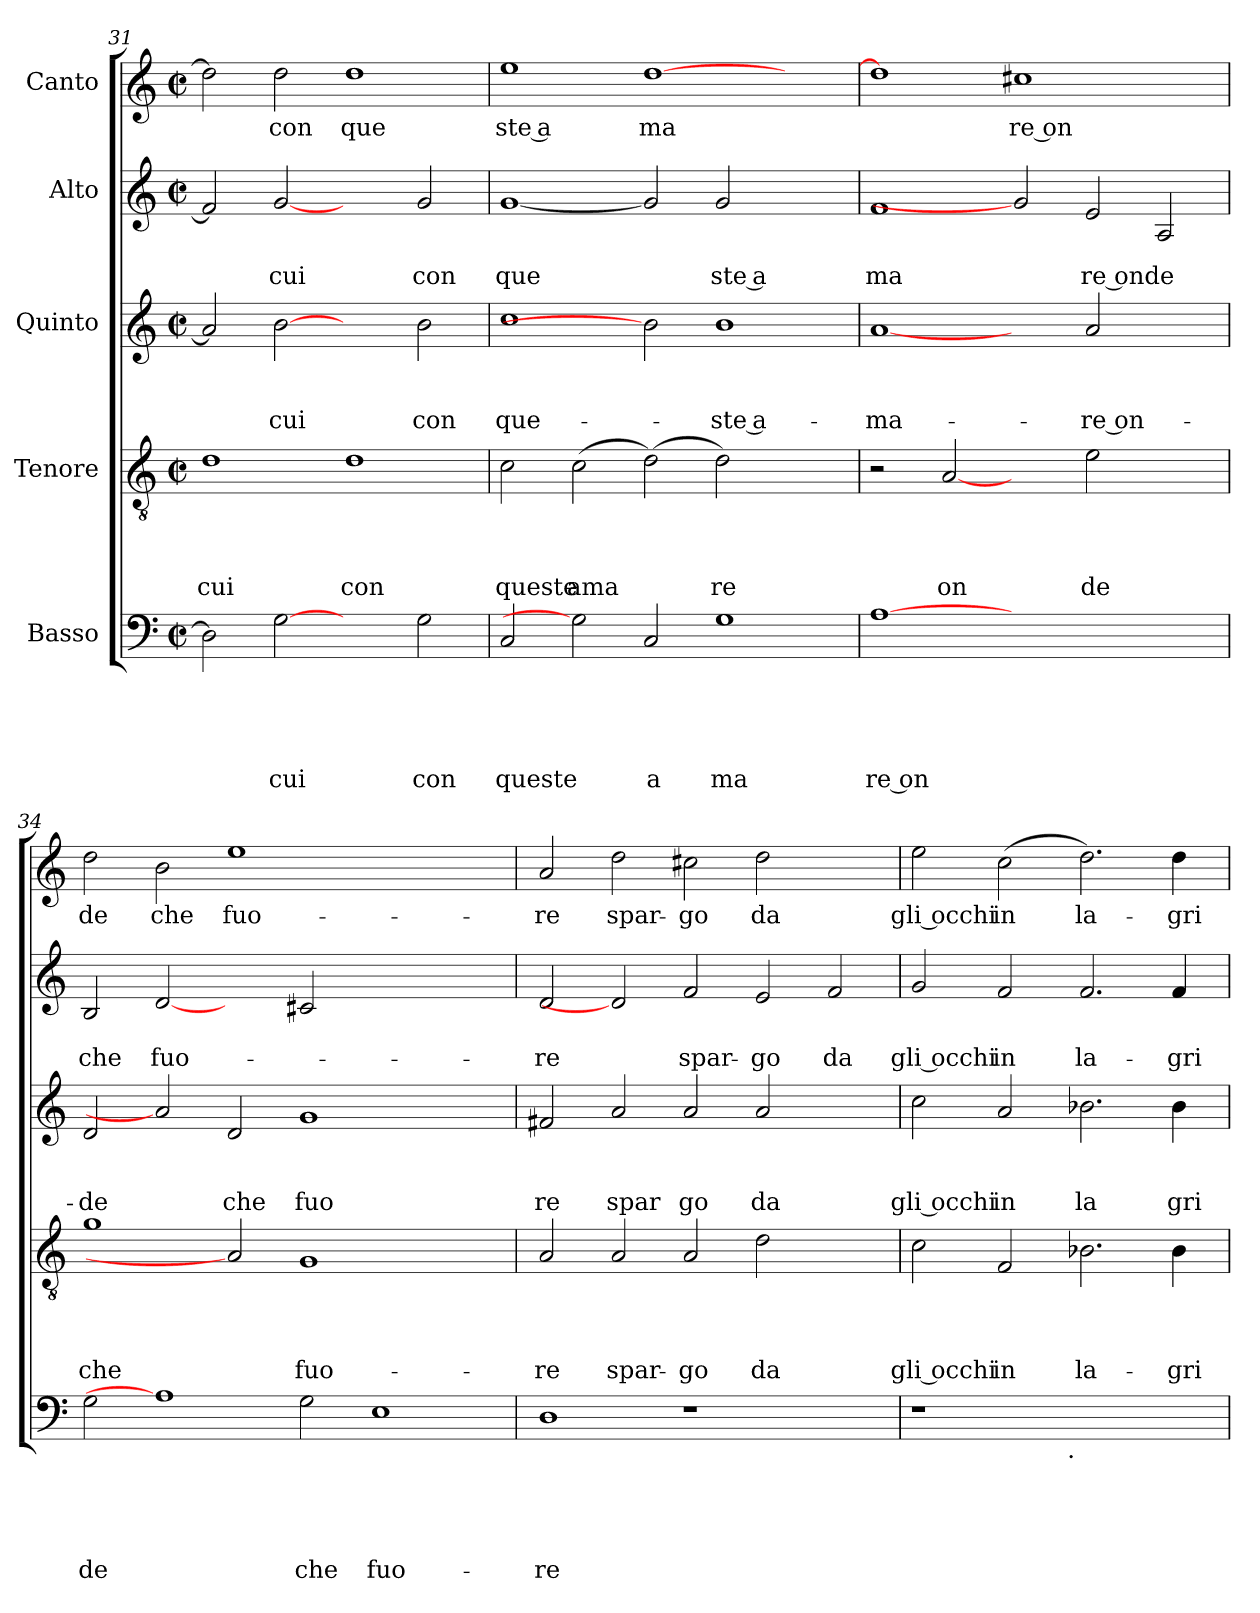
**kern	**text	**text	**text	**text	**text	**kern	**text	**text	**text	**text	**kern	**text	**text	**text	**kern	**text	**text	**kern	**text
*part5	*part5	*part5	*part5	*part5	*part5	*part4	*part4	*part4	*part4	*part4	*part3	*part3	*part3	*part3	*part2	*part2	*part2	*part1	*part1
*staff5	*staff5	*staff5	*staff5	*staff5	*staff5	*staff4	*staff4	*staff4	*staff4	*staff4	*staff3	*staff3	*staff3	*staff3	*staff2	*staff2	*staff2	*staff1	*staff1
*I"Basso	*	*	*	*	*	*I"Tenore	*	*	*	*	*I"Quinto	*	*	*	*I"Alto	*	*	*I"Canto	*
*clefF4	*	*	*	*	*	*clefGv2	*	*	*	*	*clefG2	*	*	*	*clefG2	*	*	*clefG2	*
*k[]	*	*	*	*	*	*k[]	*	*	*	*	*k[]	*	*	*	*k[]	*	*	*k[]	*
*C:	*	*	*	*	*	*C:	*	*	*	*	*C:	*	*	*	*C:	*	*	*C:	*
*M2/2	*	*	*	*	*	*M2/2	*	*	*	*	*M2/2	*	*	*	*M2/2	*	*	*M2/2	*
*met(c|)	*	*	*	*	*	*met(c|)	*	*	*	*	*met(c|)	*	*	*	*met(c|)	*	*	*met(c|)	*
=31	=31	=31	=31	=31	=31	=31	=31	=31	=31	=31	=31	=31	=31	=31	=31	=31	=31	=31	=31
!	!	!	!	!	!	!	!	!	!	!LO:LY:b	!	!	!	!	!	!	!	!	!
2D\]	.	.	.	.	.	1d	.	.	.	cui	2a/]	.	.	.	2f#/]	.	.	2dd\]	.
!	!	!	!	!	!LO:LY:b	!	!	!	!	!	!	!	!	!LO:LY:b	!	!	!LO:LY:b	!	!LO:LY:b
[2G	.	.	.	.	cui	.	.	.	.	.	[2b	.	.	cui	[2g	.	cui	2dd\	con
!	!	!	!	!	!	!	!	!	!	!LO:LY:b	!	!	!	!	!	!	!	!	!LO:LY:b
2ryy	.	.	.	.	.	1d	.	.	.	con	2ryy	.	.	.	2ryy	.	.	1dd	que
!	!	!	!	!	!LO:LY:b	!	!	!	!	!	!	!	!	!LO:LY:b	!	!	!LO:LY:b	!	!
2G\	.	.	.	.	con	.	.	.	.	.	2b\	.	.	con	2g/	.	con	.	.
=32	=32	=32	=32	=32	=32	=32	=32	=32	=32	=32	=32	=32	=32	=32	=32	=32	=32	=32	=32
!	!	!	!	!	!LO:LY:b	!	!	!	!	!LO:LY:b	!	!	!	!LO:LY:b	!	!	!LO:LY:b	!	!LO:LY:b:rj
2C/	.	.	.	.	queste	2c\	.	.	.	queste	1cc	.	.	que-	[1g	.	que	1ee	ste a
!	!	!	!	!	!	!	!	!	!	!LO:LY:b	!	!	!	!	!	!	!	!	!
2G]	.	.	.	.	.	(<2c\	.	.	.	ama	.	.	.	.	.	.	.	.	.
!	!	!	!	!	!LO:LY:b	!	!	!	!	!	!	!	!	!	!	!	!	!	!LO:LY:b
2C/	.	.	.	.	a	(>2d\)	.	.	.	.	2b]	.	.	.	2g]	.	.	[>1dd	ma
!	!	!	!	!	!LO:LY:b	!	!	!	!	!LO:LY:b	!	!	!	!LO:LY:b:rj	!	!	!LO:LY:b:rj	!	!
1G	.	.	.	.	ma	2d\)	.	.	.	re	1b	.	.	-ste a-	2g/	.	ste a	.	.
.	.	.	.	.	.	2ryy	.	.	.	.	.	.	.	.	2ryy	.	.	2ryy	.
=33	=33	=33	=33	=33	=33	=33	=33	=33	=33	=33	=33	=33	=33	=33	=33	=33	=33	=33	=33
!	!	!	!	!	!LO:LY:b:rj	!	!	!	!	!	!	!	!	!LO:LY:b	!	!	!LO:LY:b	!	!
[1A	.	.	.	.	re on	2r	.	.	.	.	[1a	.	.	-ma-	1f	.	ma	1dd]	.
!	!	!	!	!	!	!	!	!	!	!LO:LY:b	!	!	!	!	!	!	!	!	!
.	.	.	.	.	.	[2A	.	.	.	on	.	.	.	.	.	.	.	.	.
!	!	!	!	!	!	!	!	!	!	!	!	!	!	!	!	!	!	!	!LO:LY:b:rj
1.ryy	.	.	.	.	.	2ryy	.	.	.	.	2ryy	.	.	.	2g]	.	.	1cc#X	re on
!	!	!	!	!	!	!	!	!	!	!LO:LY:b	!	!	!	!LO:LY:b:rj	!	!	!LO:LY:b:rj	!	!
.	.	.	.	.	.	2e\	.	.	.	de	2a/	.	.	-re on-	2e/	.	re onde	.	.
.	.	.	.	.	.	2ryy	.	.	.	.	2ryy	.	.	.	2A/	.	.	2ryy	.
!!LO:PB:g=z
=34	=34	=34	=34	=34	=34	=34	=34	=34	=34	=34	=34	=34	=34	=34	=34	=34	=34	=34	=34
!	!	!	!	!	!LO:LY:b	!	!	!	!	!LO:LY:b	!	!	!	!LO:LY:b	!	!	!LO:LY:b	!	!LO:LY:b
2G\	.	.	.	.	de	1g	.	.	.	che	2d/	.	.	-de	2B/	.	che	2dd\	de
!	!	!	!	!	!	!	!	!	!	!	!	!	!	!	!	!	!LO:LY:b	!	!LO:LY:b
1A]	.	.	.	.	.	.	.	.	.	.	2a]	.	.	.	[2d	.	fuo-	2b\	che
!	!	!	!	!	!	!	!	!	!	!	!	!	!	!LO:LY:b	!	!	!	!	!LO:LY:b
.	.	.	.	.	.	2A]	.	.	.	.	2d/	.	.	che	2ryy	.	.	1ee	fuo-
!	!	!	!	!	!LO:LY:b	!	!	!	!	!LO:LY:b	!	!	!	!LO:LY:b	!	!	!	!	!
2G\	.	.	.	.	che	1G	.	.	.	fuo-	1g	.	.	fuo	2c#/	.	.	.	.
!	!	!	!	!	!LO:LY:b	!	!	!	!	!	!	!	!	!	!	!	!	!	!
1E	.	.	.	.	fuo-	.	.	.	.	.	.	.	.	.	1ryy	.	.	1ryy	.
.	.	.	.	.	.	2ryy	.	.	.	.	2ryy	.	.	.	.	.	.	.	.
=35	=35	=35	=35	=35	=35	=35	=35	=35	=35	=35	=35	=35	=35	=35	=35	=35	=35	=35	=35
!	!	!	!	!	!LO:LY:b	!	!	!	!	!LO:LY:b	!	!	!	!LO:LY:b	!	!	!LO:LY:b	!	!LO:LY:b
1D	.	.	.	.	-re	2A/	.	.	.	-re	2f#X/	.	.	re	2d/	.	-re	2a/	-re
!	!	!	!	!	!	!	!	!	!	!LO:LY:b	!	!	!	!LO:LY:b	!	!	!	!	!LO:LY:b
.	.	.	.	.	.	2A/	.	.	.	spar-	2a/	.	.	spar	2d]	.	.	2dd\	spar-
!	!	!	!	!	!	!	!	!	!	!LO:LY:b	!	!	!	!LO:LY:b	!	!	!LO:LY:b	!	!LO:LY:b
1r	.	.	.	.	.	2A/	.	.	.	-go	2a/	.	.	go	2f/	.	spar-	2cc#X\	-go
!	!	!	!	!	!	!	!	!	!	!LO:LY:b	!	!	!	!LO:LY:b	!	!	!LO:LY:b	!	!LO:LY:b
.	.	.	.	.	.	2d\	.	.	.	da	2a/	.	.	da	2e/	.	-go	2dd\	da
!	!	!	!	!	!	!	!	!	!	!	!	!	!	!	!	!	!LO:LY:b	!	!
2ryy	.	.	.	.	.	2ryy	.	.	.	.	2ryy	.	.	.	2f/	.	da	2ryy	.
=36	=36	=36	=36	=36	=36	=36	=36	=36	=36	=36	=36	=36	=36	=36	=36	=36	=36	=36	=36
!	!	!	!	!	!	!	!	!	!	!LO:LY:b:rj	!	!	!	!LO:LY:b:rj	!	!	!LO:LY:b:rj	!	!LO:LY:b:rj
*^	*	*	*	*	*	*	*	*	*	*	*	*	*	*	*	*	*	*	*
1r	2ryy	.	.	.	.	.	2c\	.	.	.	gli occhi	2cc\	.	.	gli occhi	2g/	.	gli occhi	2ee\	gli occhi
!	!	!	!	!	!	!	!	!	!	!	!LO:LY:b	!	!	!	!LO:LY:b	!	!	!LO:LY:b	!	!LO:LY:b
.	4...ryy	.	.	.	.	.	2F/	.	.	.	in	2a/	.	.	in	2f/	.	in	(<2cc\	in
!	!LO:TX:b:t=.	!	!	!	!	!	!	!	!	!	!	!	!	!	!	!	!	!	!	!
.	1ryy	.	.	.	.	.	.	.	.	.	.	.	.	.	.	.	.	.	.	.
!	!	!	!	!	!	!	!	!	!	!	!LO:LY:b	!	!	!	!LO:LY:b	!	!	!LO:LY:b	!	!LO:LY:b
1ryy	.	.	.	.	.	.	2.B-X\	.	.	.	la-	2.b-X\	.	.	la	2.f/	.	la-	2.dd\)	la-
!	!	!	!	!	!	!	!	!	!	!	!LO:LY:b	!	!	!	!LO:LY:b	!	!	!LO:LY:b	!	!LO:LY:b
.	.	.	.	.	.	.	4B-\	.	.	.	-gri-	4b-\	.	.	gri	4f/	.	-gri-	4dd\	-gri-
.	32ryy	.	.	.	.	.	.	.	.	.	.	.	.	.	.	.	.	.	.	.
*v	*v	*	*	*	*	*	*	*	*	*	*	*	*	*	*	*	*	*	*	*
=	=	=	=	=	=	=	=	=	=	=	=	=	=	=	=	=	=	=	=
*-	*-	*-	*-	*-	*-	*-	*-	*-	*-	*-	*-	*-	*-	*-	*-	*-	*-	*-	*-
